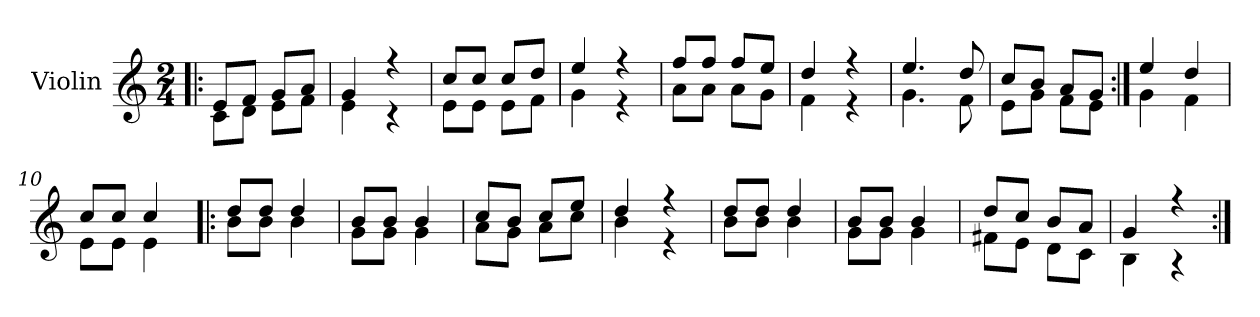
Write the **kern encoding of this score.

**kern
*part1
*staff1
*I"Violin
*I'Vln.
*clefG2
*k[]
*M2/4
=1!|:
*^
8e/L	8c\L
8f/J	8d\J
8g/L	8e\L
8a/J	8f\J
=2	=2
4g/	4e\
4r	4r
=3	=3
8cc/L	8e\L
8cc/J	8e\J
8cc/L	8e\L
8dd/J	8f\J
=4	=4
4ee/	4g\
4r	4r
=5	=5
8ff/L	8a\L
8ff/J	8a\J
8ff/L	8a\L
8ee/J	8g\J
=6	=6
4dd/	4f\
4r	4r
=7	=7
4.ee/	4.g\
8dd/	8f\
=8	=8
8cc/L	8e\L
8b/J	8g\J
8a/L	8f\L
8g/J	8e\J
=9:|!	=9:|!
4ee/	4g\
4dd/	4f\
=10	=10
8cc/L	8e\L
8cc/J	8e\J
4cc/	4e\
!!LO:LB:g=z	!!
=11!|:	=11!|:
8dd/L	8b\L
8dd/J	8b\J
4dd/	4b\
=12	=12
8b/L	8g\L
8b/J	8g\J
4b/	4g\
=13	=13
8cc/L	8a\L
8b/J	8g\J
8cc/L	8a\L
8ee/J	8cc\J
=14	=14
4dd/	4b\
4r	4r
=15	=15
8dd/L	8b\L
8dd/J	8b\J
4dd/	4b\
=16	=16
8b/L	8g\L
8b/J	8g\J
4b/	4g\
=17	=17
8dd/L	8f#X\L
8cc/J	8e\J
8b/L	8d\L
8a/J	8c\J
=18	=18
4g/	4B\
4r	4r
*v	*v
=:|!
*-
